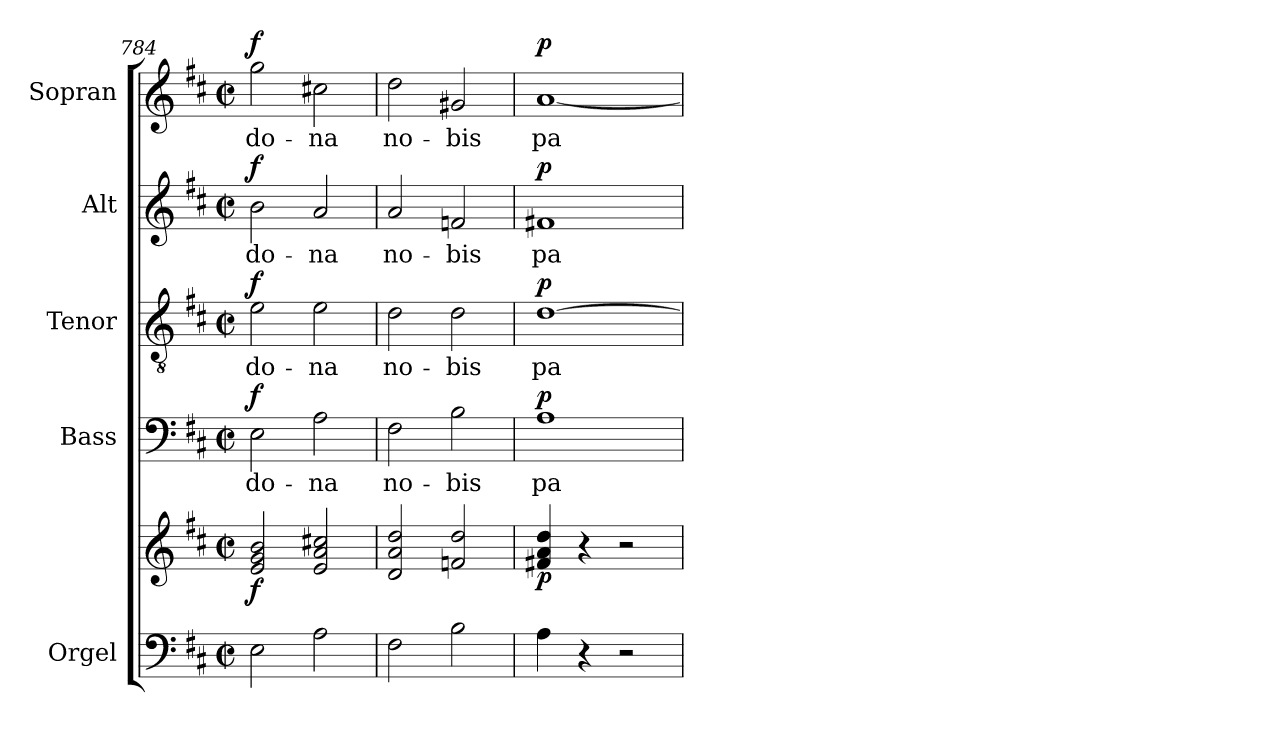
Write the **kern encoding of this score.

**kern	**kern	**dynam	**kern	**text	**dynam	**kern	**text	**dynam	**kern	**text	**dynam	**kern	**text	**dynam
*part5	*part5	*part5	*part4	*part4	*part4	*part3	*part3	*part3	*part2	*part2	*part2	*part1	*part1	*part1
*staff6	*staff5	*staff5/6	*staff4	*staff4	*staff4	*staff3	*staff3	*staff3	*staff2	*staff2	*staff2	*staff1	*staff1	*staff1
*I"Orgel	*	*	*I"Bass	*	*	*I"Tenor	*	*	*I"Alt	*	*	*I"Sopran	*	*
*I'Org.	*	*	*I'B.	*	*	*I'T.	*	*	*I'A.	*	*	*I'S.	*	*
*clefF4	*clefG2	*	*clefF4	*	*	*clefGv2	*	*	*clefG2	*	*	*clefG2	*	*
*k[f#c#]	*k[f#c#]	*	*k[f#c#]	*	*	*k[f#c#]	*	*	*k[f#c#]	*	*	*k[f#c#]	*	*
*D:	*D:	*	*D:	*	*	*D:	*	*	*D:	*	*	*D:	*	*
*M2/2	*M2/2	*	*M2/2	*	*	*M2/2	*	*	*M2/2	*	*	*M2/2	*	*
*met(c|)	*met(c|)	*	*met(c|)	*	*	*met(c|)	*	*	*met(c|)	*	*	*met(c|)	*	*
=784	=784	=784	=784	=784	=784	=784	=784	=784	=784	=784	=784	=784	=784	=784
!	!	!LO:DY:b	!	!LO:LY:b	!LO:DY:a	!	!LO:LY:b	!LO:DY:a	!	!LO:LY:b	!LO:DY:a	!	!LO:LY:b	!LO:DY:a
2E\	2e/ 2g/ 2b/	f	2E\	do-	f	2e\	do-	f	2b\	do-	f	2gg\	do-	f
!	!	!	!	!LO:LY:b	!	!	!LO:LY:b	!	!	!LO:LY:b	!	!	!LO:LY:b	!
2A\	2e/ 2a/ 2cc#X/	.	2A\	-na	.	2e\	-na	.	2a/	-na	.	2cc#X\	-na	.
=785	=785	=785	=785	=785	=785	=785	=785	=785	=785	=785	=785	=785	=785	=785
!	!	!	!	!LO:LY:b	!	!	!LO:LY:b	!	!	!LO:LY:b	!	!	!LO:LY:b	!
2F#\	2d/ 2a/ 2dd/	.	2F#\	no-	.	2d\	no-	.	2a/	no-	.	2dd\	no-	.
!	!	!	!	!LO:LY:b	!	!	!LO:LY:b	!	!	!LO:LY:b	!	!	!LO:LY:b	!
2B\	2fn/ 2dd/	.	2B\	-bis	.	2d\	-bis	.	2fn/	-bis	.	2g#X/	-bis	.
!!LO:LB:g=z
=786	=786	=786	=786	=786	=786	=786	=786	=786	=786	=786	=786	=786	=786	=786
!	!	!LO:DY:b	!	!LO:LY:b	!LO:DY:a	!	!LO:LY:b	!LO:DY:a	!	!LO:LY:b	!LO:DY:a	!	!LO:LY:b	!LO:DY:a
4A\	4f#X/ 4a/ 4dd/	p	1A	pa-	p	[1d	pa-	p	1f#X	pa-	p	[1a	pa-	p
4r	4r	.	.	.	.	.	.	.	.	.	.	.	.	.
2r	2r	.	.	.	.	.	.	.	.	.	.	.	.	.
=	=	=	=	=	=	=	=	=	=	=	=	=	=	=
*-	*-	*-	*-	*-	*-	*-	*-	*-	*-	*-	*-	*-	*-	*-
